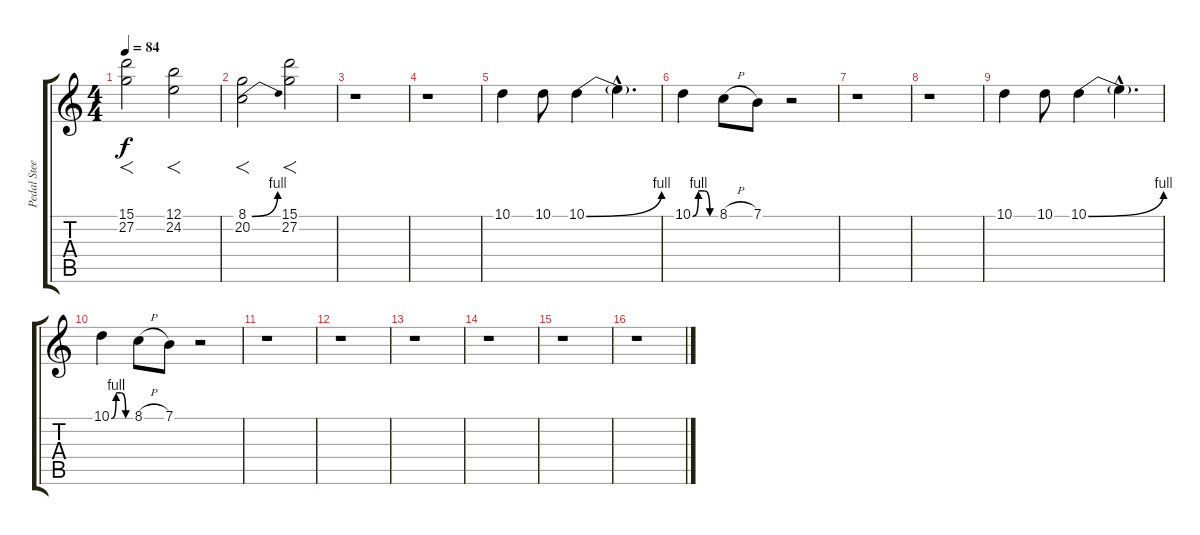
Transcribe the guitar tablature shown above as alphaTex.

\track ("Pedal Steel Gtr." "Pedal Stee") {instrument viola}
\staff {score tabs}
\tuning (E4 B3 G3 D3 A2 E2) {hide}
\ts (4 4)
\tempo 84
\clef g2
\ks c
(15.1 27.2).2{f dy f} (12.1 24.2).2{f} |
(8.1{be (bend 0 0 60 4)} 20.2).2{f} (15.1 27.2).2{f} |
r.1 |
r.1 |
10.1.4 10.1.8 10.1{be (bend 0 0 60 4)}.4 10.1{hac t}.4{d} |
10.1{be (custom 0 0 15 4 30 4 45 0 60 0)}.4 8.1{h}.8 7.1.8 r.2 |
r.1 |
r.1 |
10.1.4 10.1.8 10.1{be (bend 0 0 60 4)}.4 10.1{hac t}.4{d} |
10.1{be (custom 0 0 15 4 30 4 45 0 60 0)}.4 8.1{h}.8 7.1.8 r.2 |
r.1 |
r.1 |
r.1 |
r.1 |
r.1 |
r.1
